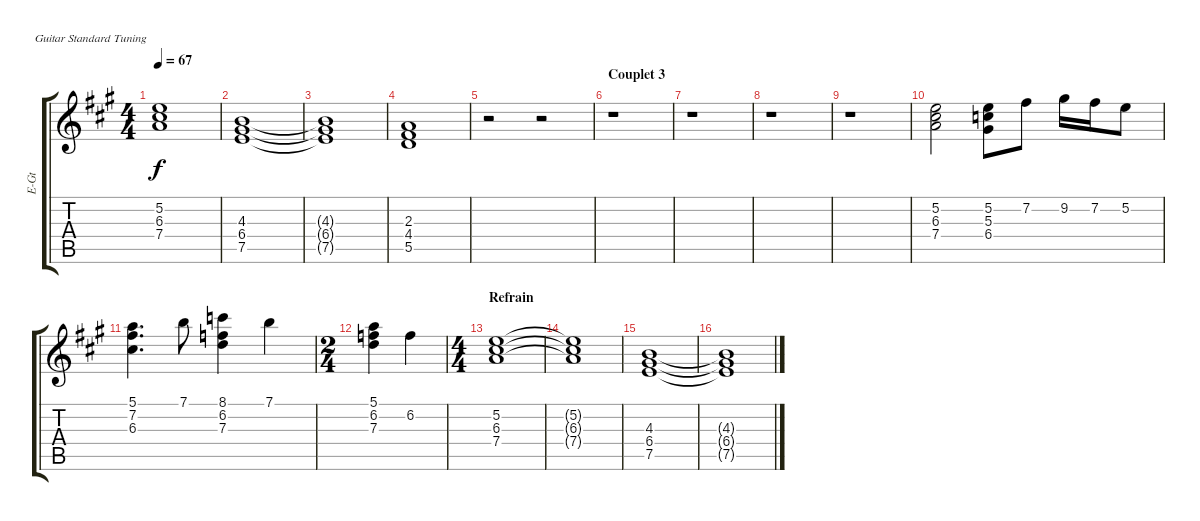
\bracketExtendMode groupsimilarinstruments
\otherSystemsTrackNameOrientation horizontal
\track ("mellotron" "E-Gt") {instrument overdrivenguitar}
\staff {score tabs}
\tuning (E4 B3 G3 D3 A2 E2)
\ts (4 4)
\tempo 67
\clef g2
\ks a
(5.2{t acc forcenatural} 6.3{t acc #} 7.4{t acc forcenatural}).1{dy f} |
(4.3{acc forcenatural} 6.4{acc #} 7.5{acc forcenatural}).1 |
(4.3{t acc forcenatural} 6.4{t acc #} 7.5{t acc forcenatural}).1 |
(2.3{acc forcenatural} 4.4{acc #} 5.5{acc forcenatural}).1 |
r.2 r.2 |
\section ("" "Couplet 3")
r.1 |
r.1 |
r.1 |
r.1 |
(5.2{acc forcenatural} 6.3{acc #} 7.4{acc forcenatural}).2 (5.2{acc forcenatural} 5.3{acc forcenatural} 6.4{acc #}).8 7.2{acc #}.8 9.2{acc #}.16 7.2{acc #}.16 5.2{acc forcenatural}.8 |
(5.1{acc forcenatural} 7.2{acc #} 6.3{acc #}).4{d} 7.1{acc forcenatural}.8 (8.1{acc forcenatural} 6.2{acc forcenatural} 7.3{acc forcenatural}).4 7.1{acc forcenatural}.4 |
\ts (2 4)
\beaming (8 2 2)
(5.1{acc forcenatural} 6.2{acc forcenatural} 7.3{acc forcenatural}).4 6.2{acc forcenatural}.4 |
\ts (4 4)
\beaming (8 2 2 4)
\section ("" "Refrain")
(5.2{acc forcenatural} 6.3{acc #} 7.4{acc forcenatural}).1 |
(5.2{t acc forcenatural} 6.3{t acc #} 7.4{t acc forcenatural}).1 |
(4.3{acc forcenatural} 6.4{acc #} 7.5{acc forcenatural}).1 |
(4.3{t acc forcenatural} 6.4{t acc #} 7.5{t acc forcenatural}).1
